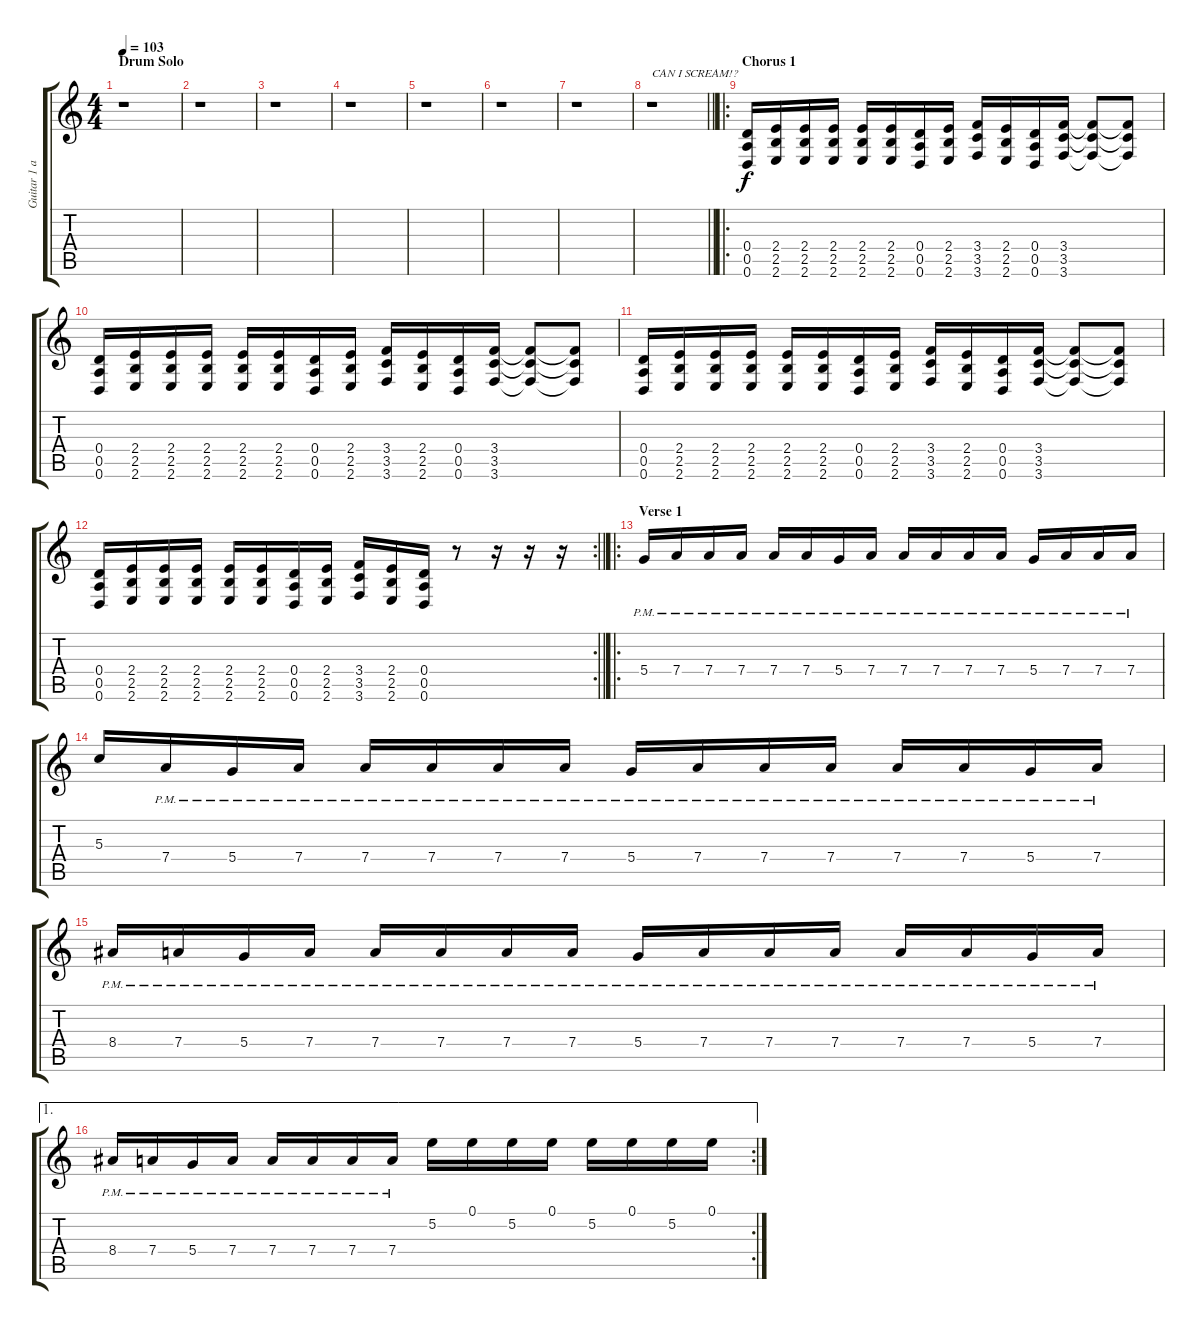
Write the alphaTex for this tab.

\track ("Guitar 1 a" "Guitar 1 a") {instrument overdrivenguitar}
\staff {score tabs}
\tuning (E4 B3 G3 D3 A2 D2) {hide}
\ts (4 4)
\section ("" "Drum Solo")
\tempo 103
\clef g2
\ks c
r.1{dy f} |
r.1 |
r.1 |
r.1 |
r.1 |
r.1 |
r.1 |
\barLineRight lightlight
r.1{txt "CAN I SCREAM!?"} |
\ro
\section ("" "Chorus 1")
(0.4 0.5 0.6).16 (2.4 2.5 2.6).16 (2.4 2.5 2.6).16 (2.4 2.5 2.6).16 (2.4 2.5 2.6).16 (2.4 2.5 2.6).16 (0.4 0.5 0.6).16 (2.4 2.5 2.6).16 (3.4 3.5 3.6).16 (2.4 2.5 2.6).16 (0.4 0.5 0.6).16 (3.4 3.5 3.6).16 (3.4{t} 3.5{t} 3.6{t}).8 (3.4{t} 3.5{t} 3.6{t}).8 |
(0.4 0.5 0.6).16 (2.4 2.5 2.6).16 (2.4 2.5 2.6).16 (2.4 2.5 2.6).16 (2.4 2.5 2.6).16 (2.4 2.5 2.6).16 (0.4 0.5 0.6).16 (2.4 2.5 2.6).16 (3.4 3.5 3.6).16 (2.4 2.5 2.6).16 (0.4 0.5 0.6).16 (3.4 3.5 3.6).16 (3.4{t} 3.5{t} 3.6{t}).8 (3.4{t} 3.5{t} 3.6{t}).8 |
(0.4 0.5 0.6).16 (2.4 2.5 2.6).16 (2.4 2.5 2.6).16 (2.4 2.5 2.6).16 (2.4 2.5 2.6).16 (2.4 2.5 2.6).16 (0.4 0.5 0.6).16 (2.4 2.5 2.6).16 (3.4 3.5 3.6).16 (2.4 2.5 2.6).16 (0.4 0.5 0.6).16 (3.4 3.5 3.6).16 (3.4{t} 3.5{t} 3.6{t}).8 (3.4{t} 3.5{t} 3.6{t}).8 |
\rc 2
\barLineRight lightlight
(0.4 0.5 0.6).16 (2.4 2.5 2.6).16 (2.4 2.5 2.6).16 (2.4 2.5 2.6).16 (2.4 2.5 2.6).16 (2.4 2.5 2.6).16 (0.4 0.5 0.6).16 (2.4 2.5 2.6).16 (3.4 3.5 3.6).16 (2.4 2.5 2.6).16 (0.4 0.5 0.6).16 r.8 r.16 r.16 r.16 |
\ro
\section ("" "Verse 1")
5.4{pm}.16 7.4{pm}.16 7.4{pm}.16 7.4{pm}.16 7.4{pm}.16 7.4{pm}.16 5.4{pm}.16 7.4{pm}.16 7.4{pm}.16 7.4{pm}.16 7.4{pm}.16 7.4{pm}.16 5.4{pm}.16 7.4{pm}.16 7.4{pm}.16 7.4{pm}.16 |
5.3.16 7.4{pm}.16 5.4{pm}.16 7.4{pm}.16 7.4{pm}.16 7.4{pm}.16 7.4{pm}.16 7.4{pm}.16 5.4{pm}.16 7.4{pm}.16 7.4{pm}.16 7.4{pm}.16 7.4{pm}.16 7.4{pm}.16 5.4{pm}.16 7.4{pm}.16 |
8.4{pm}.16 7.4{pm}.16 5.4{pm}.16 7.4{pm}.16 7.4{pm}.16 7.4{pm}.16 7.4{pm}.16 7.4{pm}.16 5.4{pm}.16 7.4{pm}.16 7.4{pm}.16 7.4{pm}.16 7.4{pm}.16 7.4{pm}.16 5.4{pm}.16 7.4{pm}.16 |
\ae 1
\rc 2
8.4{pm}.16 7.4{pm}.16 5.4{pm}.16 7.4{pm}.16 7.4{pm}.16 7.4{pm}.16 7.4{pm}.16 7.4{pm}.16 5.2.16 0.1.16 5.2.16 0.1.16 5.2.16 0.1.16 5.2.16 0.1.16
